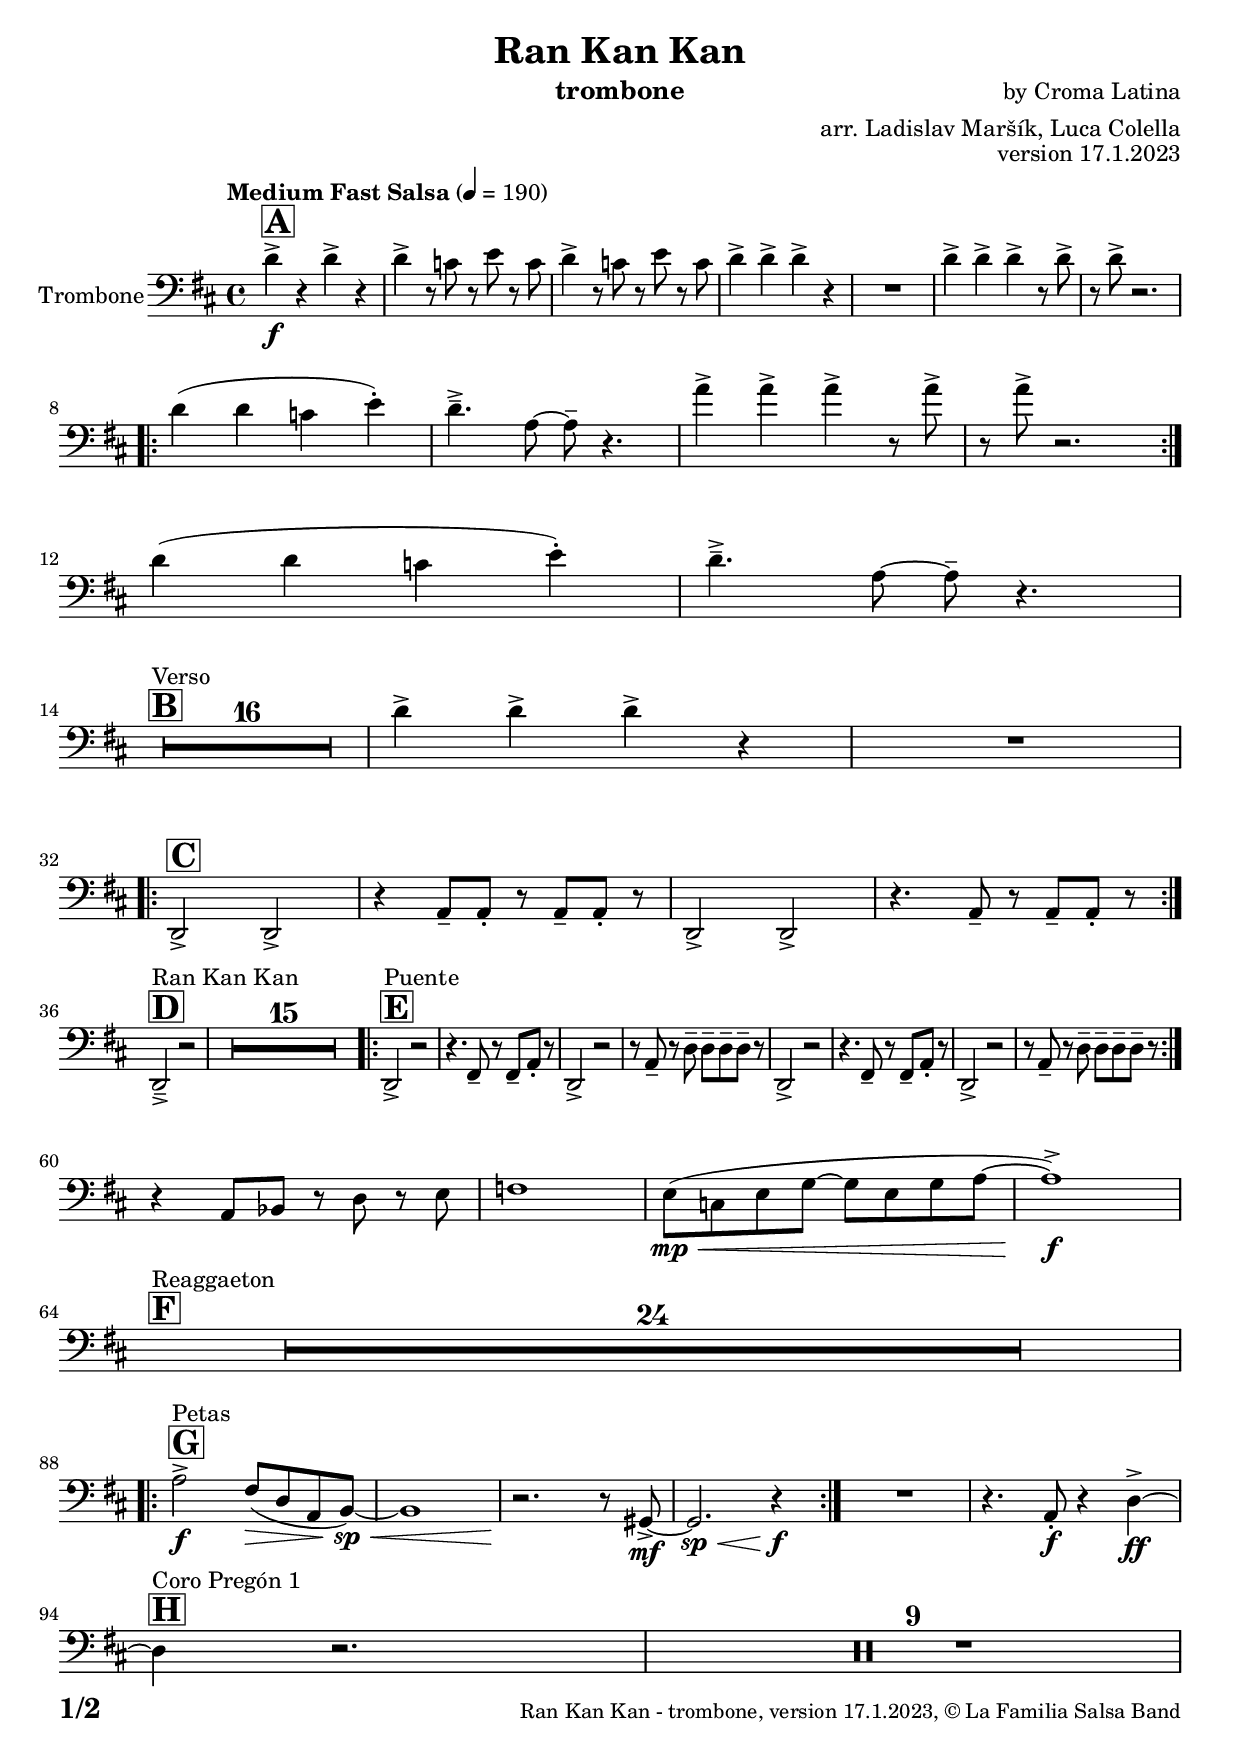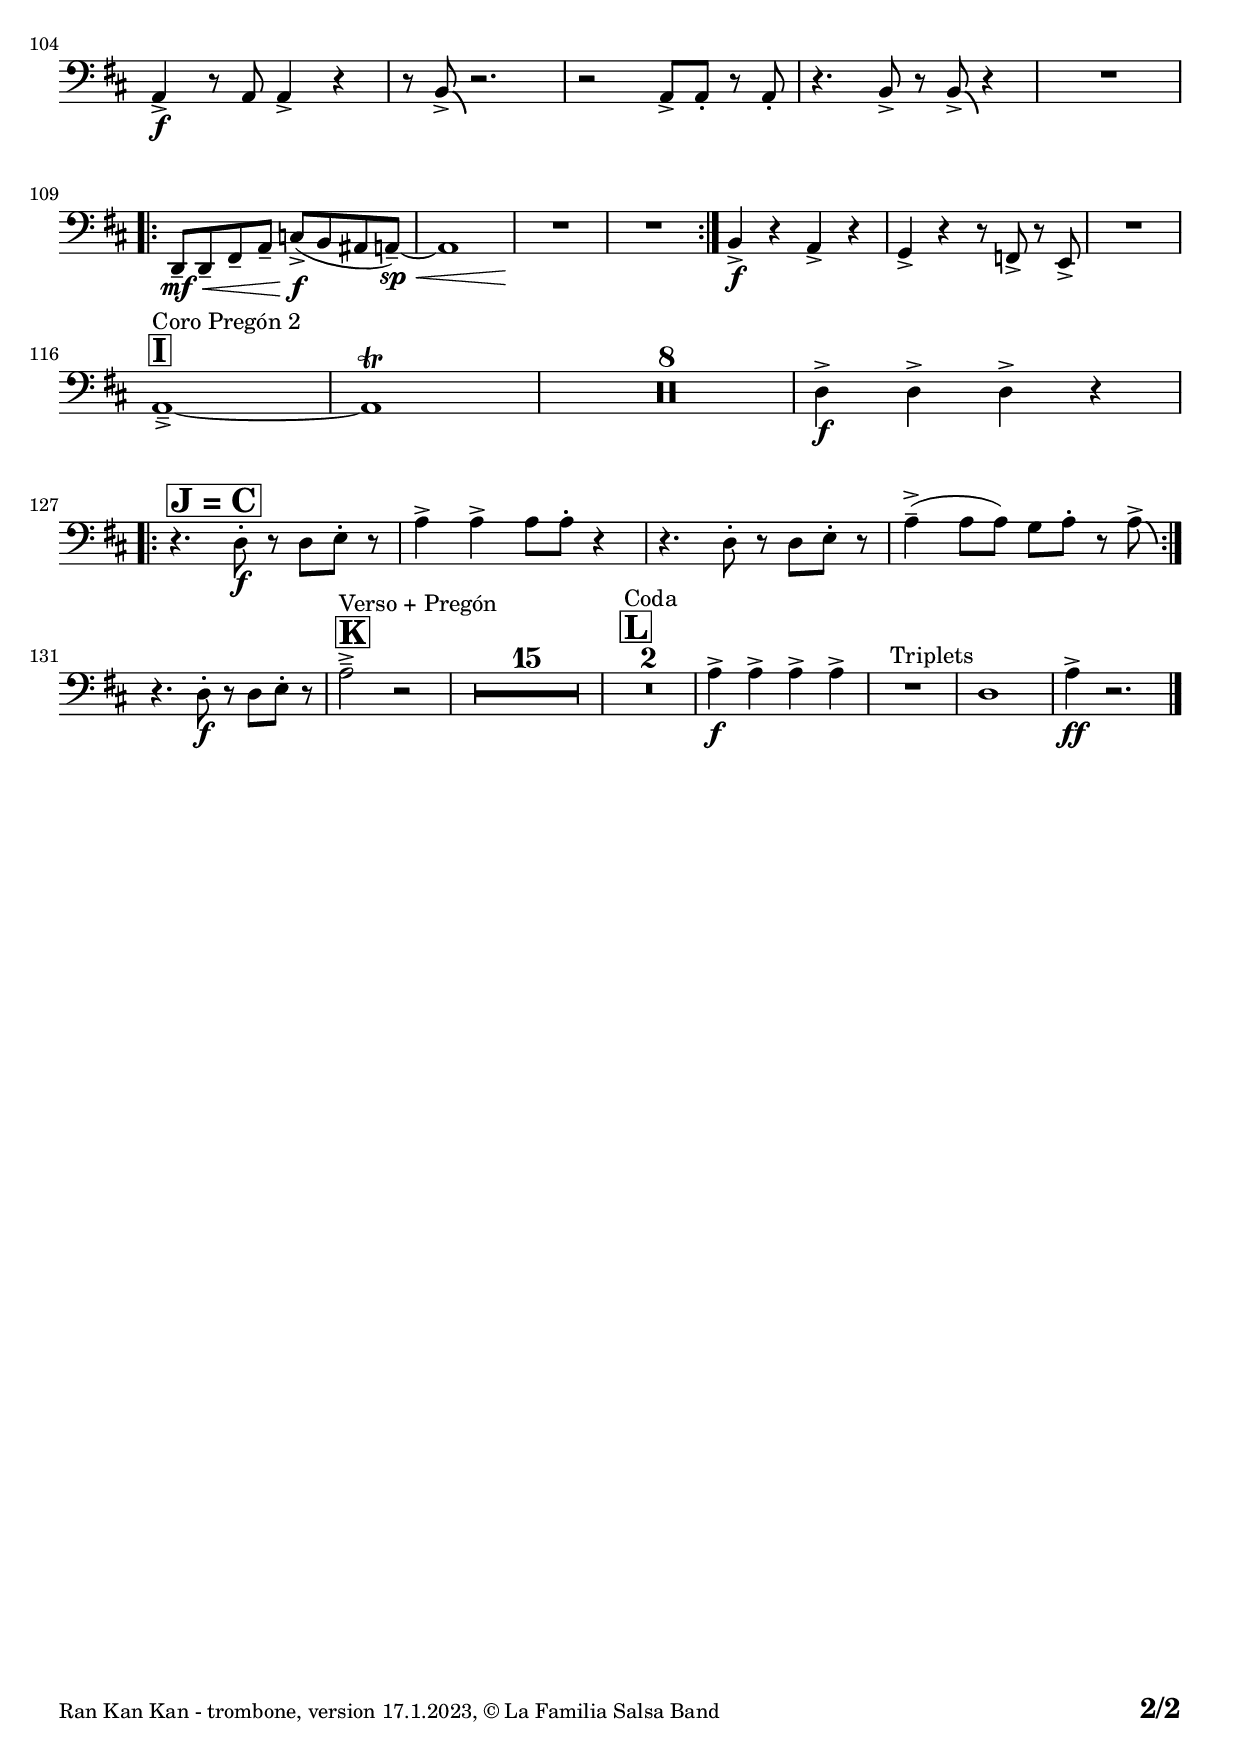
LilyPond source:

\version "2.24.0"

% Sheet revision 2022_09


\header {
  title = "Ran Kan Kan"
  instrument = "trombone"
  composer = "by Croma Latina"
  arranger = "arr. Ladislav Maršík, Luca Colella"
  opus = "version 17.1.2023"
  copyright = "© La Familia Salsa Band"
}

inst =
#(define-music-function
  (string)
  (string?)
  #{ <>^\markup \abs-fontsize #16 \bold \box #string #})

makePercent = #(define-music-function (note) (ly:music?)
                 (make-music 'PercentEvent 'length (ly:music-length note)))

#(define (test-stencil grob text)
   (let* ((orig (ly:grob-original grob))
          (siblings (ly:spanner-broken-into orig)) ; have we been split?
          (refp (ly:grob-system grob))
          (left-bound (ly:spanner-bound grob LEFT))
          (right-bound (ly:spanner-bound grob RIGHT))
          (elts-L (ly:grob-array->list (ly:grob-object left-bound 'elements)))
          (elts-R (ly:grob-array->list (ly:grob-object right-bound 'elements)))
          (break-alignment-L
           (filter
            (lambda (elt) (grob::has-interface elt 'break-alignment-interface))
            elts-L))
          (break-alignment-R
           (filter
            (lambda (elt) (grob::has-interface elt 'break-alignment-interface))
            elts-R))
          (break-alignment-L-ext (ly:grob-extent (car break-alignment-L) refp X))
          (break-alignment-R-ext (ly:grob-extent (car break-alignment-R) refp X))
          (num
           (markup text))
          (num
           (if (or (null? siblings)
                   (eq? grob (car siblings)))
               num
               (make-parenthesize-markup num)))
          (num (grob-interpret-markup grob num))
          (num-stil-ext-X (ly:stencil-extent num X))
          (num-stil-ext-Y (ly:stencil-extent num Y))
          (num (ly:stencil-aligned-to num X CENTER))
          (num
           (ly:stencil-translate-axis
            num
            (+ (interval-length break-alignment-L-ext)
               (* 0.5
                  (- (car break-alignment-R-ext)
                     (cdr break-alignment-L-ext))))
            X))
          (bracket-L
           (markup
            #:path
            0.1 ; line-thickness
            `((moveto 0.5 ,(* 0.5 (interval-length num-stil-ext-Y)))
              (lineto ,(* 0.5
                          (- (car break-alignment-R-ext)
                             (cdr break-alignment-L-ext)
                             (interval-length num-stil-ext-X)))
                      ,(* 0.5 (interval-length num-stil-ext-Y)))
              (closepath)
              (rlineto 0.0
                       ,(if (or (null? siblings) (eq? grob (car siblings)))
                            -1.0 0.0)))))
          (bracket-R
           (markup
            #:path
            0.1
            `((moveto ,(* 0.5
                          (- (car break-alignment-R-ext)
                             (cdr break-alignment-L-ext)
                             (interval-length num-stil-ext-X)))
                      ,(* 0.5 (interval-length num-stil-ext-Y)))
              (lineto 0.5
                      ,(* 0.5 (interval-length num-stil-ext-Y)))
              (closepath)
              (rlineto 0.0
                       ,(if (or (null? siblings) (eq? grob (last siblings)))
                            -1.0 0.0)))))
          (bracket-L (grob-interpret-markup grob bracket-L))
          (bracket-R (grob-interpret-markup grob bracket-R))
          (num (ly:stencil-combine-at-edge num X LEFT bracket-L 0.4))
          (num (ly:stencil-combine-at-edge num X RIGHT bracket-R 0.4)))
     num))

#(define-public (Measure_attached_spanner_engraver context)
   (let ((span '())
         (finished '())
         (event-start '())
         (event-stop '()))
     (make-engraver
      (listeners ((measure-counter-event engraver event)
                  (if (= START (ly:event-property event 'span-direction))
                      (set! event-start event)
                      (set! event-stop event))))
      ((process-music trans)
       (if (ly:stream-event? event-stop)
           (if (null? span)
               (ly:warning "You're trying to end a measure-attached spanner but you haven't started one.")
               (begin (set! finished span)
                 (ly:engraver-announce-end-grob trans finished event-start)
                 (set! span '())
                 (set! event-stop '()))))
       (if (ly:stream-event? event-start)
           (begin (set! span (ly:engraver-make-grob trans 'MeasureCounter event-start))
             (set! event-start '()))))
      ((stop-translation-timestep trans)
       (if (and (ly:spanner? span)
                (null? (ly:spanner-bound span LEFT))
                (moment<=? (ly:context-property context 'measurePosition) ZERO-MOMENT))
           (ly:spanner-set-bound! span LEFT
                                  (ly:context-property context 'currentCommandColumn)))
       (if (and (ly:spanner? finished)
                (moment<=? (ly:context-property context 'measurePosition) ZERO-MOMENT))
           (begin
            (if (null? (ly:spanner-bound finished RIGHT))
                (ly:spanner-set-bound! finished RIGHT
                                       (ly:context-property context 'currentCommandColumn)))
            (set! finished '())
            (set! event-start '())
            (set! event-stop '()))))
      ((finalize trans)
       (if (ly:spanner? finished)
           (begin
            (if (null? (ly:spanner-bound finished RIGHT))
                (set! (ly:spanner-bound finished RIGHT)
                      (ly:context-property context 'currentCommandColumn)))
            (set! finished '())))
       (if (ly:spanner? span)
           (begin
            (ly:warning "I think there's a dangling measure-attached spanner :-(")
            (ly:grob-suicide! span)
            (set! span '())))))))

\layout {
  \context {
    \Staff
    \consists #Measure_attached_spanner_engraver
    \override MeasureCounter.font-encoding = #'latin1
    \override MeasureCounter.font-size = 0
    \override MeasureCounter.outside-staff-padding = 2
    \override MeasureCounter.outside-staff-horizontal-padding = #0
  }
}

repeatBracket = #(define-music-function
                  (parser location N note)
                  (number? ly:music?)
                  #{
                    \override Staff.MeasureCounter.stencil =
                    #(lambda (grob) (test-stencil grob #{ #(string-append(number->string N) "x") #} ))
                    \startMeasureCount
                    \repeat volta #N { $note }
                    \stopMeasureCount
                  #}
                  )

Trombone = \new Voice \relative c' {
  \set Staff.instrumentName = \markup {
    \center-align { "Trombone" }
  }
  \set Staff.midiInstrument = "trombone"
  \set Staff.midiMaximumVolume = #1.0

  \clef bass
  \key d \major
  \time 4/4
  \tempo "Medium Fast Salsa" 4 = 190
  
  \inst "A"
  d4 \f -> r d -> r |
  d -> r8 c r e r c |
  d4 -> r8 c r e r c |
  d4 -> d -> d -> r |
  R1 |
  d4 -> d -> d -> r8 d -> |
  r d -> r2. | \break
  \repeat volta 2 {
    d4 ( d c e -. ) |
    d4. \tenuto -> a8 ~ a \tenuto r4. |
    a'4 -> a -> a -> r8 a -> |
    r a -> r2. | \break 
  }
  d,4 ( d c e -. ) |
  d4. \tenuto -> a8 ~ a \tenuto r4. | \break

  \inst "B"
  s1*0 ^\markup { "Verso" }
  \set Score.skipBars = ##t R1*16 |

  d4 -> d -> d -> r |
  R1 | \break 
  
  \inst "C"
  \repeat volta 2 {
    d,,2 -> d2 -> |
    r4 a'8 \tenuto a -. r a \tenuto a -. r  | 
    d,2 -> d2 -> |
    r4. a'8 \tenuto r a \tenuto a -. r  |  \break
  }

  \inst "D"
  s1*0 ^\markup { "Ran Kan Kan" }
  d,2 \tenuto -> r2 |
  \set Score.skipBars = ##t R1*15 |
  
  \inst "E"
  s1*0 ^\markup { "Puente" }
  \repeat volta 2 {
    d2 -> r2 |
    r4. fis8 \tenuto r fis \tenuto a -. r | 
    d,2 -> r2 |
    r8 a' \tenuto r d \tenuto d \tenuto d \tenuto d \tenuto r | 
    d,2 -> r2 |
    r4. fis8 \tenuto r fis \tenuto a -. r | 
    d,2 -> r2 |
    r8 a' \tenuto r d \tenuto d \tenuto d \tenuto d \tenuto r |  \break
  }
  
  r4 a8 bes r d r e |
  f1 |
  
  e8 ( \mp \< c e g ~ g e g a ~ |
  a1 ) \f -> | \break
  
  \inst "F"
  s1*0 ^\markup { "Reaggaeton" }
  \set Score.skipBars = ##t R1*24 |  \break
  
  \inst "G"
  s1*0 ^\markup { "Petas" }
  \repeat volta 2 {
    a2 \f -> fis8 ( \> d a  b \sp \< ) ~ |
    b1 |
    r2. \! r8 gis8 -> \mf ~ |
    gis2. \sp \< r4 \f |
  }
  R1 |
  r4. a8 -. \f r4 d4 \ff -> ~ | \break
  \inst "H"
  s1*0 ^\markup { "Coro Pregón 1 " }
  d4 r2. |
  \set Score.skipBars = ##t R1*9 |  \break
  a4 \f -> r8 a8 a4 -> r |
  r8 b8 -> \bendAfter #-4 r2. |
  r2 a8 -> a -. r a8 -. |
  r4. b8 -> r b8 -> \bendAfter #-4 r4 | 
  R1 | \break
  \repeat volta 2 {
    d,8 \mf \tenuto \< d \tenuto fis \tenuto a \tenuto c -> \f ( b ais a \tenuto ) \sp \< ~  |
    a1 |
    R1 \! |
    R1 |
  }
  b4 \f -> r a -> r |
  g -> r4 r8 f -> r e8 -> |
  R1 | \break
  \inst "I"
  s1*0 ^\markup { "Coro Pregón 2 " }
  a1 \tenuto -> ~ |
  a1 \trill |
  \set Score.skipBars = ##t R1*8
  
  d4 \f -> d -> d -> r | \break

  \inst "J = C"
  \repeat volta 2 {
    r4. d8 -. \f r d e -. r |
    a4 -> a -> a8 a -. r4 |
    r4. d,8 -. r d e -. r | 
    a4 \tenuto -> ( a8 a ) g a -. r8 a8 -> \bendAfter #-4 | \break
  }
  r4. d,8 -. \f r d e -. r |
  
  \inst "K"
  s1*0 ^\markup { "Verso + Pregón" }
  a2 \tenuto -> r2 |
  \set Score.skipBars = ##t R1*15
  
  \inst "L"
  s1*0 ^\markup { "Coda" }
  \set Score.skipBars = ##t R1*2
  a4 \f -> a -> a -> a -> |
  s1*0 ^\markup { "Triplets" }
  R1 |
  d,1 |
  a'4 \ff -> r2. |
  
  \label #'lastPage
  \bar "|."  
}

\score {
  \compressMMRests \new Staff \with {
    \consists "Volta_engraver"
  }
  {
    \Trombone
  }
  \layout {
    \context {
      \Score
      \remove "Volta_engraver"
    }
  }
}

\paper {
  system-system-spacing =
  #'((basic-distance . 14)
     (minimum-distance . 10)
     (padding . 1)
     (stretchability . 60))
  between-system-padding = #2
  bottom-margin = 5\mm

  print-page-number = ##t
  print-first-page-number = ##t
  oddHeaderMarkup = \markup \fill-line { " " }
  evenHeaderMarkup = \markup \fill-line { " " }
  oddFooterMarkup = \markup {
    \fill-line {
      \bold \fontsize #2
      \concat { \fromproperty #'page:page-number-string "/" \page-ref #'lastPage "0" "?" }

      \fontsize #-1
      \concat { \fromproperty #'header:title " - " \fromproperty #'header:instrument ", " \fromproperty #'header:opus ", " \fromproperty #'header:copyright }
    }
  }
  evenFooterMarkup = \markup {
    \fill-line {
      \fontsize #-1
      \concat { \fromproperty #'header:title " - " \fromproperty #'header:instrument ", " \fromproperty #'header:opus ", " \fromproperty #'header:copyright }

      \bold \fontsize #2
      \concat { \fromproperty #'page:page-number-string "/" \page-ref #'lastPage "0" "?" }
    }
  }
}